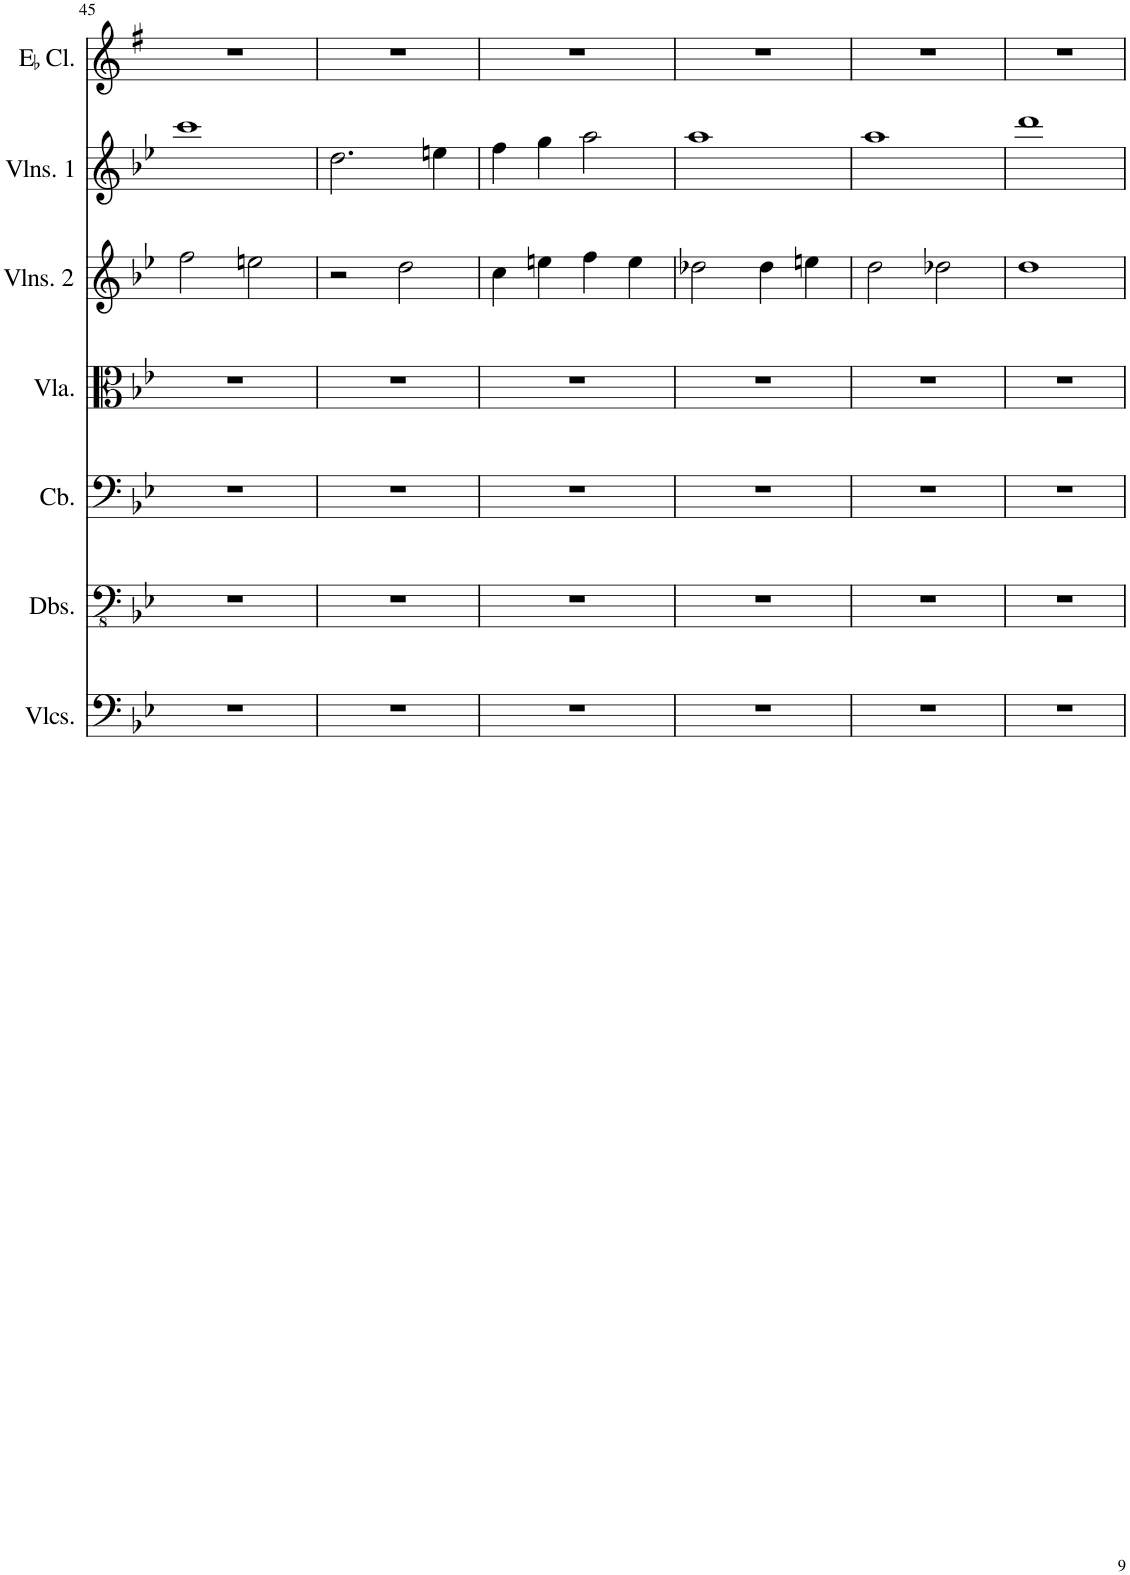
**kern	**kern	**kern	**kern	**kern	**kern	**kern
*part7	*part6	*part5	*part4	*part3	*part2	*part1
*staff7	*staff6	*staff5	*staff4	*staff3	*staff2	*staff1
*I"Violoncellos	*I"Double Basses	*I"Contrabass	*I"Viola	*I"Violins 2	*I"Violins 1	*I"EaccidentalFlat Clarinet
*I'Vlcs.	*I'Dbs.	*I'Cb.	*I'Vla.	*I'Vlns. 2	*I'Vlns. 1	*I'EaccidentalFlat Cl.
!!LO:PB:g=z
*clefF4	*clefFv4	*clefF4	*clefC3	*clefG2	*clefG2	*clefG2
*	*	*Trd7c12	*	*	*	*Trd-2c-3
*k[b-e-]	*k[b-e-]	*k[b-e-]	*k[b-e-]	*k[b-e-]	*k[b-e-]	*k[f#]
=45	=45	=45	=45	=45	=45	=45
1r	1r	1r	1r	2ff\	1ccc	1r
.	.	.	.	2een\	.	.
=46	=46	=46	=46	=46	=46	=46
1r	1r	1r	1r	2r	2.dd\	1r
.	.	.	.	2dd\	.	.
.	.	.	.	.	4een\	.
=47	=47	=47	=47	=47	=47	=47
1r	1r	1r	1r	4cc\	4ff\	1r
.	.	.	.	4een\	4gg\	.
.	.	.	.	4ff\	2aa\	.
.	.	.	.	4ee\	.	.
=48	=48	=48	=48	=48	=48	=48
1r	1r	1r	1r	2dd-X\	1aa	1r
.	.	.	.	4dd-\	.	.
.	.	.	.	4een\	.	.
=49	=49	=49	=49	=49	=49	=49
1r	1r	1r	1r	2dd\	1aa	1r
.	.	.	.	2dd-X\	.	.
=50	=50	=50	=50	=50	=50	=50
1r	1r	1r	1r	1dd	1ddd	1r
=	=	=	=	=	=	=
*-	*-	*-	*-	*-	*-	*-
